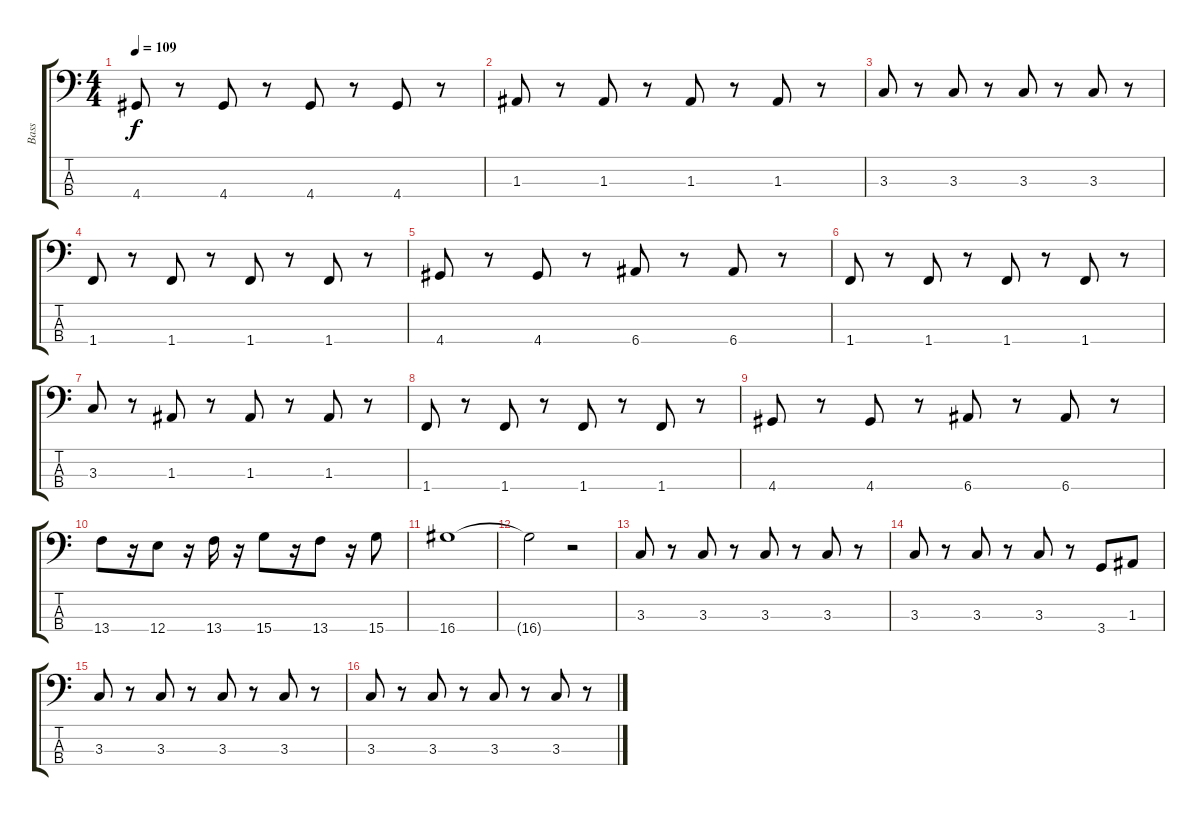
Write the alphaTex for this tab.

\track ("Bass" "Bass") {instrument electricbasspick}
\staff {score tabs}
\tuning (G2 D2 A1 E1) {hide}
\ts (4 4)
\tempo 109
\clef f4
\ks c
4.4.8{dy f} r.8 4.4.8 r.8 4.4.8 r.8 4.4.8 r.8 |
1.3.8 r.8 1.3.8 r.8 1.3.8 r.8 1.3.8 r.8 |
3.3.8 r.8 3.3.8 r.8 3.3.8 r.8 3.3.8 r.8 |
1.4.8 r.8 1.4.8 r.8 1.4.8 r.8 1.4.8 r.8 |
4.4.8 r.8 4.4.8 r.8 6.4.8 r.8 6.4.8 r.8 |
1.4.8 r.8 1.4.8 r.8 1.4.8 r.8 1.4.8 r.8 |
3.3.8 r.8 1.3.8 r.8 1.3.8 r.8 1.3.8 r.8 |
1.4.8 r.8 1.4.8 r.8 1.4.8 r.8 1.4.8 r.8 |
4.4.8 r.8 4.4.8 r.8 6.4.8 r.8 6.4.8 r.8 |
13.4.8 r.16 12.4.8 r.16 13.4.16 r.16 15.4.8 r.16 13.4.8 r.16 15.4.8 |
16.4.1 |
16.4{t}.2 r.2 |
3.3.8 r.8 3.3.8 r.8 3.3.8 r.8 3.3.8 r.8 |
3.3.8 r.8 3.3.8 r.8 3.3.8 r.8 3.4.8 1.3.8 |
3.3.8 r.8 3.3.8 r.8 3.3.8 r.8 3.3.8 r.8 |
3.3.8 r.8 3.3.8 r.8 3.3.8 r.8 3.3.8 r.8
